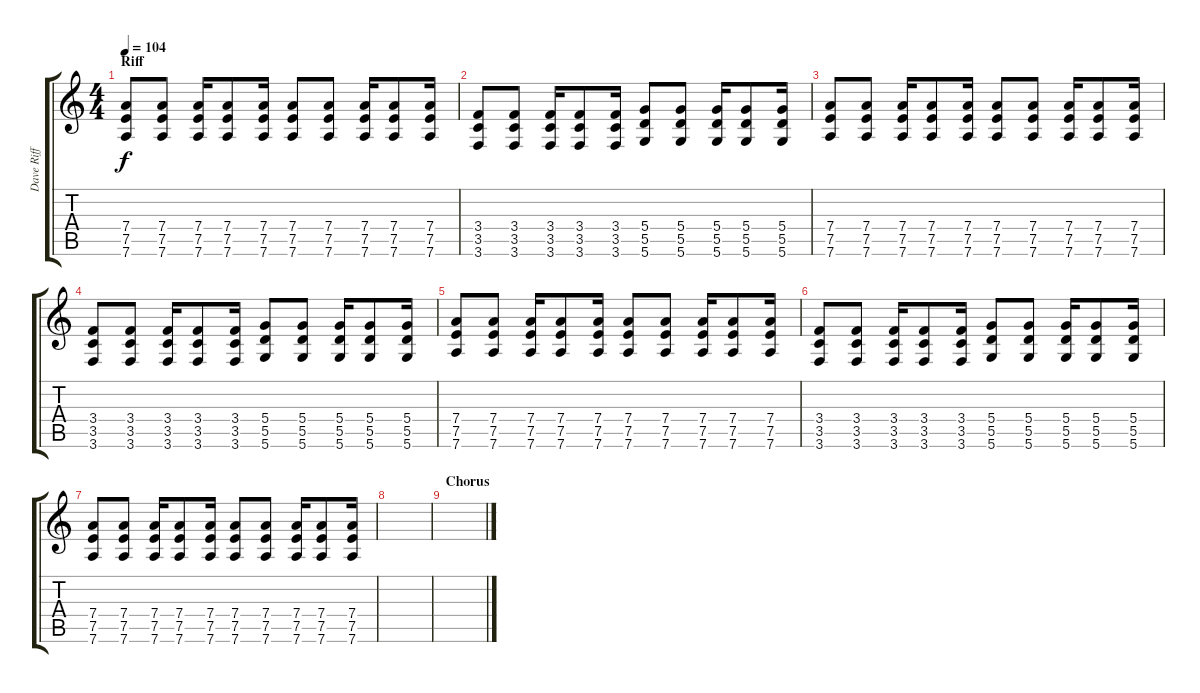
\track ("Dave Riff backing" "Dave Riff ") {instrument distortionguitar}
\staff {score tabs}
\tuning (E4 B3 G3 D3 A2 D2) {hide}
\ts (4 4)
\section ("" "Riff")
\tempo 104
\clef g2
\ks c
(7.4 7.5 7.6).8{dy f volume 11 balance 8 instrument distortionguitar} (7.4 7.5 7.6).8 (7.4 7.5 7.6).16 (7.4 7.5 7.6).8 (7.4 7.5 7.6).16 (7.4 7.5 7.6).8 (7.4 7.5 7.6).8 (7.4 7.5 7.6).16 (7.4 7.5 7.6).8 (7.4 7.5 7.6).16 |
(3.4 3.5 3.6).8 (3.4 3.5 3.6).8 (3.4 3.5 3.6).16 (3.4 3.5 3.6).8 (3.4 3.5 3.6).16 (5.4 5.5 5.6).8 (5.4 5.5 5.6).8 (5.4 5.5 5.6).16 (5.4 5.5 5.6).8 (5.4 5.5 5.6).16 |
(7.4 7.5 7.6).8 (7.4 7.5 7.6).8 (7.4 7.5 7.6).16 (7.4 7.5 7.6).8 (7.4 7.5 7.6).16 (7.4 7.5 7.6).8 (7.4 7.5 7.6).8 (7.4 7.5 7.6).16 (7.4 7.5 7.6).8 (7.4 7.5 7.6).16 |
(3.4 3.5 3.6).8 (3.4 3.5 3.6).8 (3.4 3.5 3.6).16 (3.4 3.5 3.6).8 (3.4 3.5 3.6).16 (5.4 5.5 5.6).8 (5.4 5.5 5.6).8 (5.4 5.5 5.6).16 (5.4 5.5 5.6).8 (5.4 5.5 5.6).16 |
(7.4 7.5 7.6).8 (7.4 7.5 7.6).8 (7.4 7.5 7.6).16 (7.4 7.5 7.6).8 (7.4 7.5 7.6).16 (7.4 7.5 7.6).8 (7.4 7.5 7.6).8 (7.4 7.5 7.6).16 (7.4 7.5 7.6).8 (7.4 7.5 7.6).16 |
(3.4 3.5 3.6).8 (3.4 3.5 3.6).8 (3.4 3.5 3.6).16 (3.4 3.5 3.6).8 (3.4 3.5 3.6).16 (5.4 5.5 5.6).8 (5.4 5.5 5.6).8 (5.4 5.5 5.6).16 (5.4 5.5 5.6).8 (5.4 5.5 5.6).16 |
(7.4 7.5 7.6).8 (7.4 7.5 7.6).8 (7.4 7.5 7.6).16 (7.4 7.5 7.6).8 (7.4 7.5 7.6).16 (7.4 7.5 7.6).8 (7.4 7.5 7.6).8 (7.4 7.5 7.6).16 (7.4 7.5 7.6).8 (7.4 7.5 7.6).16 |
|
\section ("" "Chorus")
